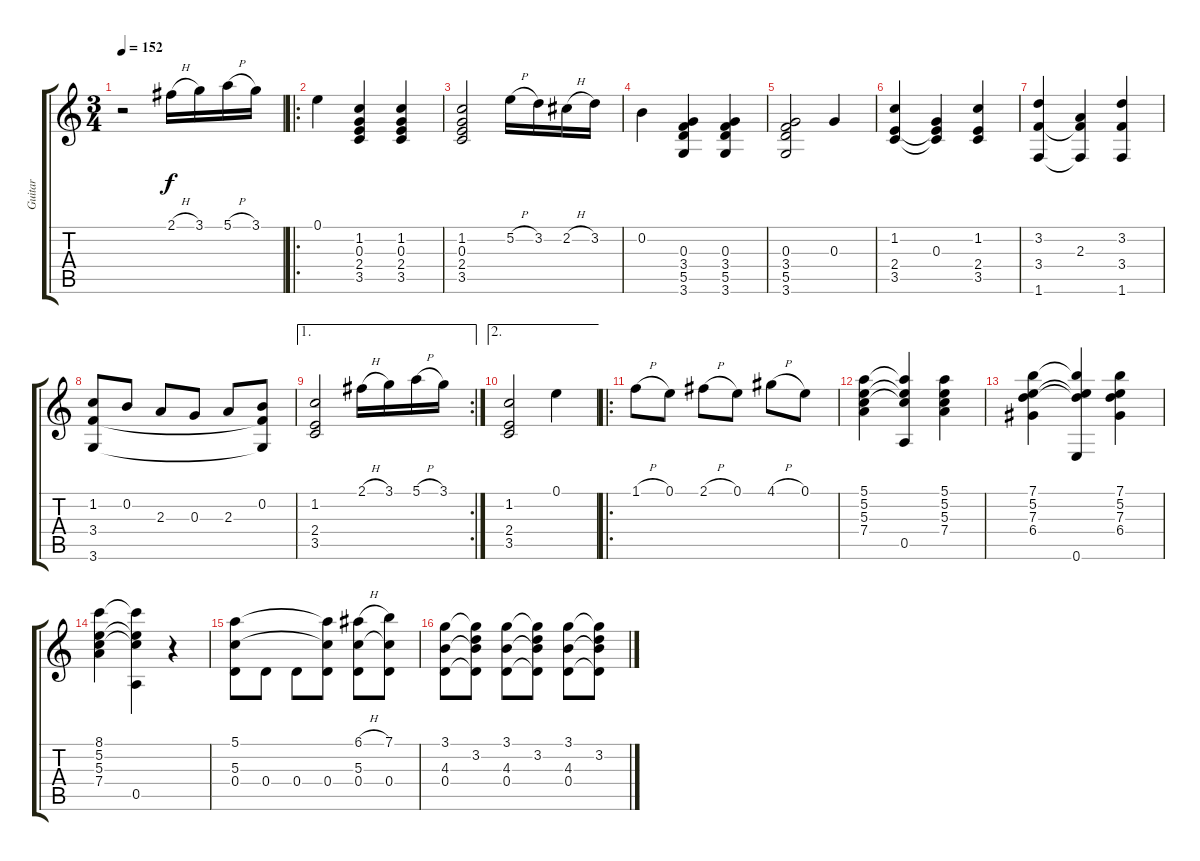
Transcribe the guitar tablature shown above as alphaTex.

\track ("Guitar" "Guitar") {instrument acousticguitarnylon}
\staff {score tabs}
\tuning (E4 B3 G3 D3 A2 E2) {hide}
\ts (3 4)
\tempo 152
\clef g2
\ks c
r.2{dy f instrument acousticguitarnylon} 2.1{h}.16 3.1.16 5.1{h}.16 3.1.16 |
\ro
0.1.4 (1.2 0.3 2.4 3.5).4 (1.2 0.3 2.4 3.5).4 |
(1.2 0.3 2.4 3.5).2 5.2{h}.16 3.2.16 2.2{h}.16 3.2.16 |
0.2.4 (0.3 3.4 5.5 3.6).4 (0.3 3.4 5.5 3.6).4 |
(0.3 3.4 5.5 3.6).2 0.3.4 |
(1.2 2.4 3.5).4 (0.3 2.4{t} 3.5{t}).4 (1.2 2.4 3.5).4 |
(3.2 3.4 1.6).4 (2.3 3.4{t} 1.6{t}).4 (3.2 3.4 1.6).4 |
(1.2 3.4 3.6).8 0.2.8 2.3.8 0.3.8 2.3.8 (0.2 3.4{t} 3.6{t}).8 |
\ae 1
\rc 2
(1.2 2.4 3.5).2 2.1{h}.16 3.1.16 5.1{h}.16 3.1.16 |
\ae 2
(1.2 2.4 3.5).2 0.1.4 |
\ro
1.1{h}.8 0.1.8 2.1{h}.8 0.1.8 4.1{h}.8 0.1.8 |
(5.1 5.2 5.3 7.4).4 (5.1{t} 5.2{t} 5.3{t} 0.5).4 (5.1 5.2 5.3 7.4).4 |
(7.1 5.2 7.3 6.4).4 (7.1{t} 5.2{t} 7.3{t} 0.6).4 (7.1 5.2 7.3 6.4).4 |
(8.1 5.2 5.3 7.4).4 (8.1{t} 5.2{t} 5.3{t} 0.5).4 r.4 |
(5.1 5.3 0.4).8 0.4.8 0.4.8 (5.1{t} 5.3{t} 0.4).8 (6.1{h} 5.3 0.4).8 (7.1 5.3{t} 0.4).8 |
(3.1 4.3 0.4).8 (3.1{t} 3.2 4.3{t} 0.4{t}).8 (3.1 4.3 0.4).8 (3.1{t} 3.2 4.3{t} 0.4{t}).8 (3.1 4.3 0.4).8 (3.1{t} 3.2 4.3{t} 0.4{t}).8
